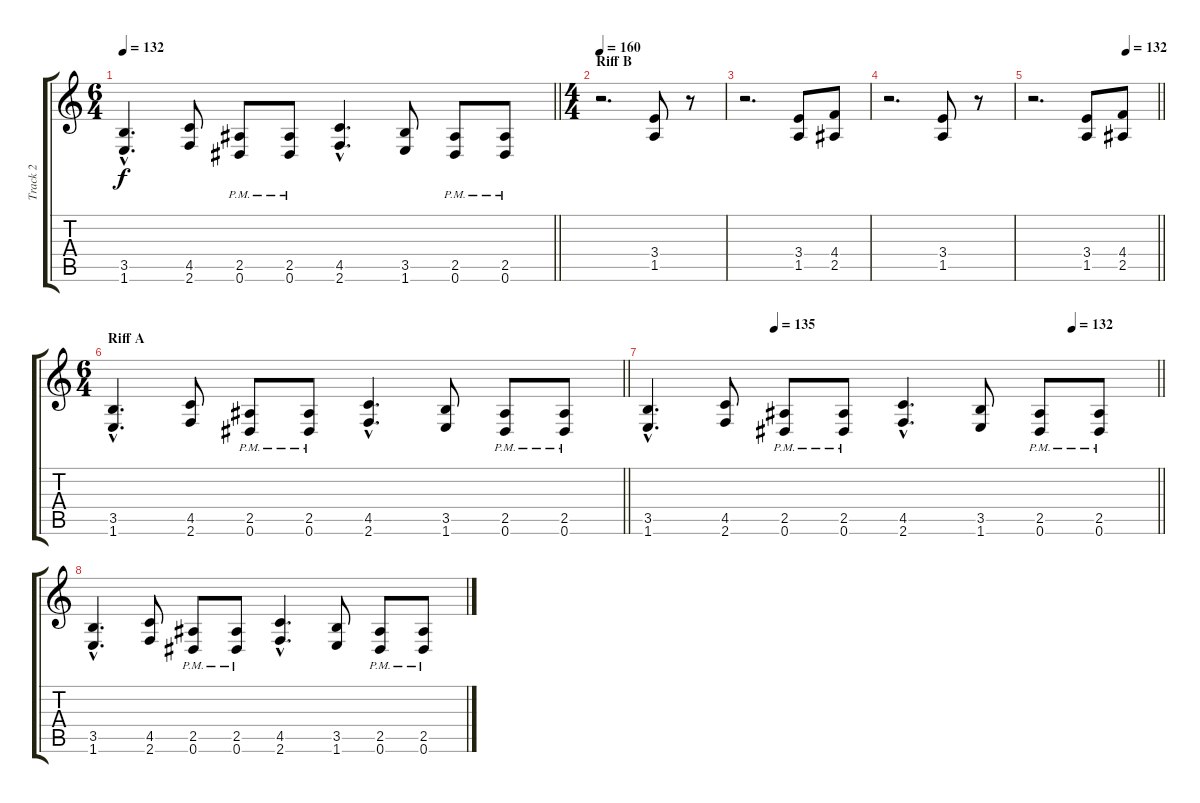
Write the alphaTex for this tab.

\track ("Track 2" "Track 2") {instrument distortionguitar}
\staff {score tabs}
\tuning (Eb4 Bb3 Gb3 Db3 Ab2 Eb2) {hide}
\ts (6 4)
\tempo 132
\clef g2
\barLineRight lightlight
\ks c
(3.5{hac} 1.6{hac}).4{d dy f} (4.5 2.6).8 (2.5{pm} 0.6{pm}).8 (2.5{pm} 0.6{pm}).8 (4.5{hac} 2.6{hac}).4{d} (3.5 1.6).8 (2.5{pm} 0.6{pm}).8 (2.5{pm} 0.6{pm}).8 |
\ts (4 4)
\section ("" "Riff B")
\tempo 160
r.2{d} (3.4 1.5).8 r.8 |
r.2{d} (3.4 1.5).8 (4.4 2.5).8 |
r.2{d} (3.4 1.5).8 r.8 |
\tempo (132 0.75)
\barLineRight lightlight
r.2{d} (3.4 1.5).8 (4.4 2.5).8 |
\ts (6 4)
\section ("" "Riff A")
\barLineRight lightlight
(3.5{hac} 1.6{hac}).4{d} (4.5 2.6).8 (2.5{pm} 0.6{pm}).8 (2.5{pm} 0.6{pm}).8 (4.5{hac} 2.6{hac}).4{d} (3.5 1.6).8 (2.5{pm} 0.6{pm}).8 (2.5{pm} 0.6{pm}).8 |
\tempo (135 0.25)
\tempo (132 0.8333333333333334)
\barLineRight lightlight
(3.5{hac} 1.6{hac}).4{d} (4.5 2.6).8 (2.5{pm} 0.6{pm}).8 (2.5{pm} 0.6{pm}).8 (4.5{hac} 2.6{hac}).4{d} (3.5 1.6).8 (2.5{pm} 0.6{pm}).8 (2.5{pm} 0.6{pm}).8 |
(3.5{hac} 1.6{hac}).4{d} (4.5 2.6).8 (2.5{pm} 0.6{pm}).8 (2.5{pm} 0.6{pm}).8 (4.5{hac} 2.6{hac}).4{d} (3.5 1.6).8 (2.5{pm} 0.6{pm}).8 (2.5{pm} 0.6{pm}).8
